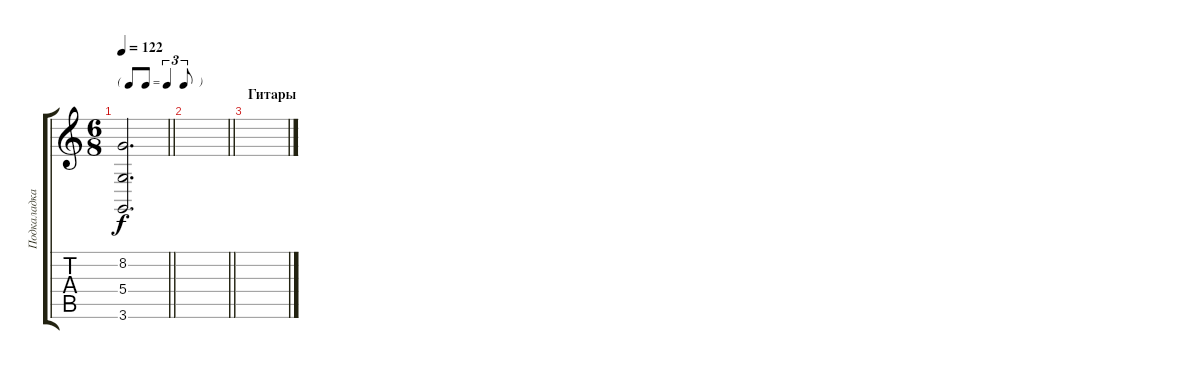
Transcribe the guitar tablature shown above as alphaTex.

\track ("Подкаладка" "Подкаладка") {instrument fx6goblins}
\staff {score tabs}
\tuning (E4 B3 G3 D3 A2 E2) {hide}
\ts (6 8)
\tf triplet8th
\tempo 122
\clef g2
\barLineRight lightlight
\ks c
(8.2 5.4 3.6).2{d dy f} |
\barLineRight lightlight
|
\section ("" "Гитары")
